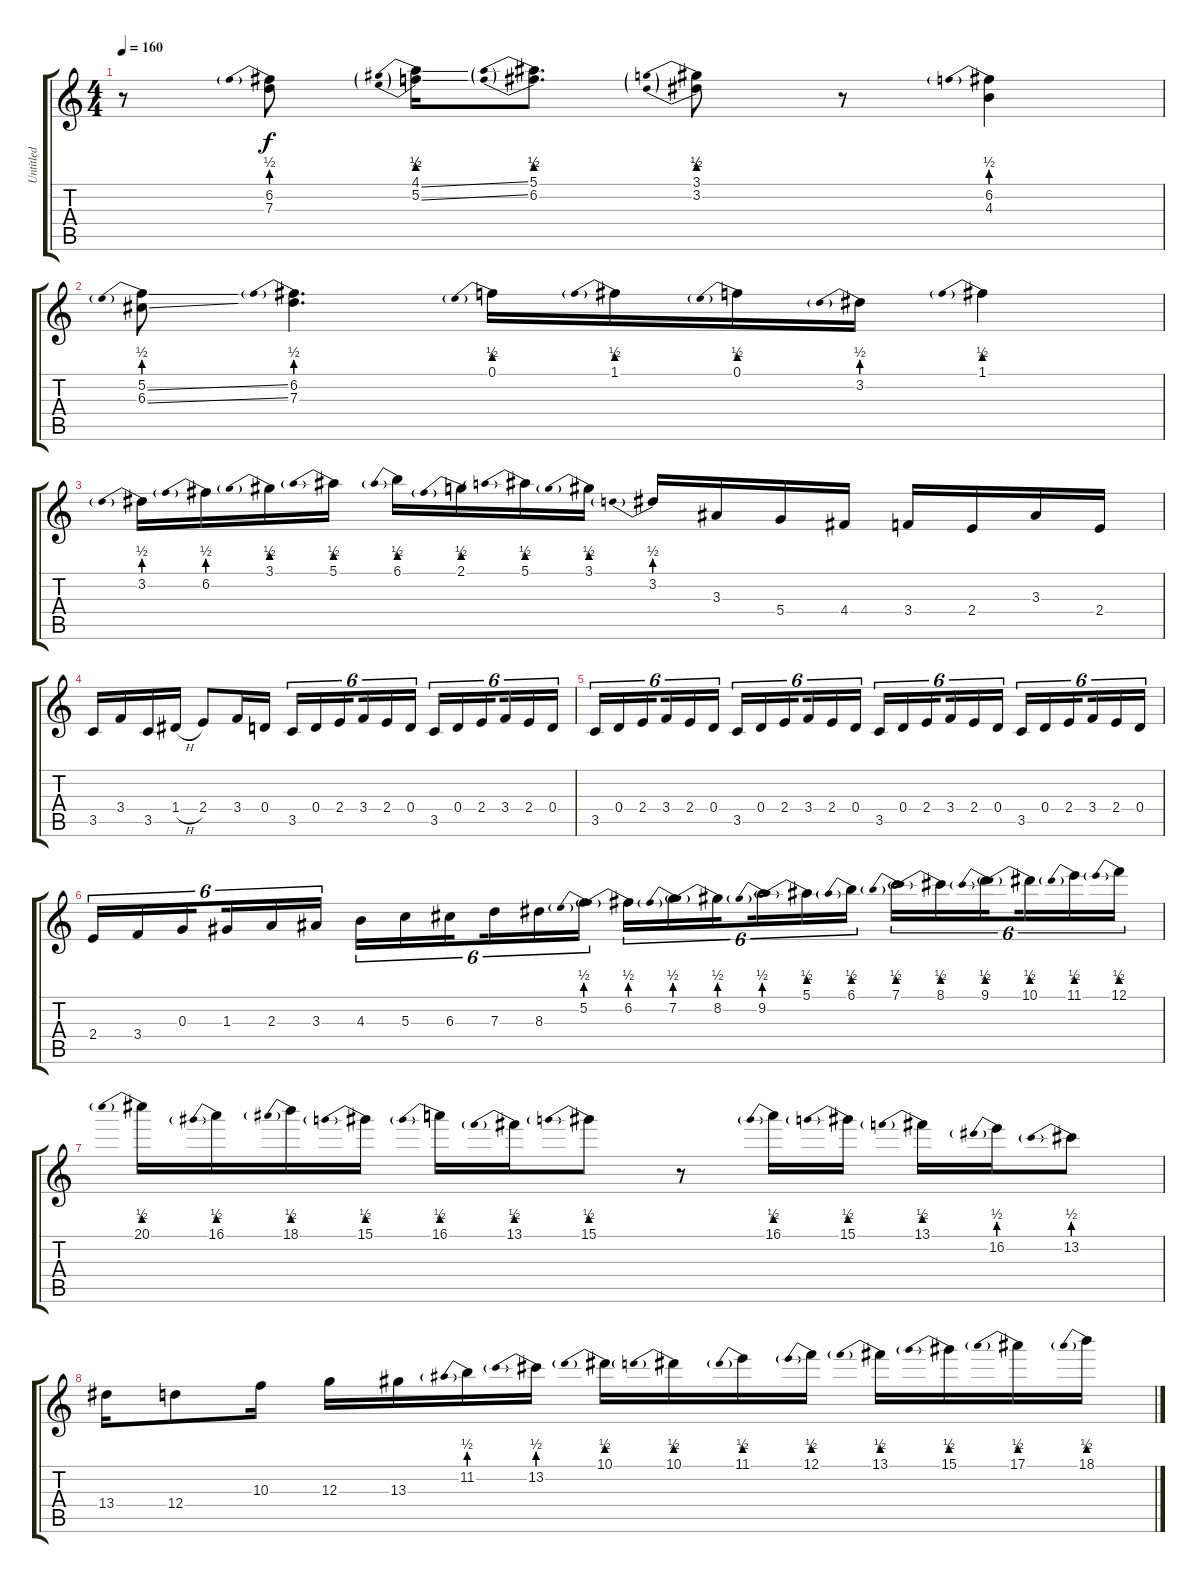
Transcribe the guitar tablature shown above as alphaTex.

\track ("Untitled" "Untitled") {instrument acousticguitarsteel}
\staff {score tabs}
\tuning (E4 B3 G3 D3 A2 E2) {hide}
\ts (4 4)
\tempo 160
\clef g2
\ks c
r.8{dy f} (6.2{be (prebend 0 2 60 2)} 7.3).8 (4.1{be (prebend 0 2 60 2) ss} 5.2{be (prebend 0 2 60 2) ss}).16 (5.1{be (prebend 0 2 60 2)} 6.2{be (prebend 0 2 60 2)}).8{d} (3.1{be (prebend 0 2 60 2)} 3.2{be (prebend 0 2 60 2)}).8 r.8 (6.2{be (prebend 0 2 60 2)} 4.3).4 |
(5.2{be (prebend 0 2 60 2) ss} 6.3{ss}).8 (6.2{be (prebend 0 2 60 2)} 7.3).4{d} 0.1{be (prebend 0 2 60 2)}.16 1.1{be (prebend 0 2 60 2)}.16 0.1{be (prebend 0 2 60 2)}.16 3.2{be (prebend 0 2 60 2)}.16 1.1{be (prebend 0 2 60 2)}.4 |
3.2{be (prebend 0 2 60 2)}.16 6.2{be (prebend 0 2 60 2)}.16 3.1{be (prebend 0 2 60 2)}.16 5.1{be (prebend 0 2 60 2)}.16 6.1{be (prebend 0 2 60 2)}.16 2.1{be (prebend 0 2 60 2)}.16 5.1{be (prebend 0 2 60 2)}.16 3.1{be (prebend 0 2 60 2)}.16 3.2{be (prebend 0 2 60 2)}.16 3.3.16 5.4.16 4.4.16 3.4.16 2.4.16 3.3.16 2.4.16 |
3.5.16 3.4.16 3.5.16 1.4{h}.16 2.4.8 3.4.16 0.4.16 3.5.16{tu (6 4)} 0.4.16{tu (6 4)} 2.4.16{tu (6 4) beam splitsecondary} 3.4.16{tu (6 4)} 2.4.16{tu (6 4)} 0.4.16{tu (6 4)} 3.5.16{tu (6 4)} 0.4.16{tu (6 4)} 2.4.16{tu (6 4) beam splitsecondary} 3.4.16{tu (6 4)} 2.4.16{tu (6 4)} 0.4.16{tu (6 4)} |
3.5.16{tu (6 4)} 0.4.16{tu (6 4)} 2.4.16{tu (6 4) beam splitsecondary} 3.4.16{tu (6 4)} 2.4.16{tu (6 4)} 0.4.16{tu (6 4)} 3.5.16{tu (6 4)} 0.4.16{tu (6 4)} 2.4.16{tu (6 4) beam splitsecondary} 3.4.16{tu (6 4)} 2.4.16{tu (6 4)} 0.4.16{tu (6 4)} 3.5.16{tu (6 4)} 0.4.16{tu (6 4)} 2.4.16{tu (6 4) beam splitsecondary} 3.4.16{tu (6 4)} 2.4.16{tu (6 4)} 0.4.16{tu (6 4)} 3.5.16{tu (6 4)} 0.4.16{tu (6 4)} 2.4.16{tu (6 4) beam splitsecondary} 3.4.16{tu (6 4)} 2.4.16{tu (6 4)} 0.4.16{tu (6 4)} |
2.4.16{tu (6 4)} 3.4.16{tu (6 4)} 0.3.16{tu (6 4) beam splitsecondary} 1.3.16{tu (6 4)} 2.3.16{tu (6 4)} 3.3.16{tu (6 4)} 4.3.16{tu (6 4)} 5.3.16{tu (6 4)} 6.3.16{tu (6 4) beam splitsecondary} 7.3.16{tu (6 4)} 8.3.16{tu (6 4)} 5.2{be (prebend 0 2 60 2)}.16{tu (6 4)} 6.2{be (prebend 0 2 60 2)}.16{tu (6 4)} 7.2{be (prebend 0 2 60 2)}.16{tu (6 4)} 8.2{be (prebend 0 2 60 2)}.16{tu (6 4) beam splitsecondary} 9.2{be (prebend 0 2 60 2)}.16{tu (6 4)} 5.1{be (prebend 0 2 60 2)}.16{tu (6 4)} 6.1{be (prebend 0 2 60 2)}.16{tu (6 4)} 7.1{be (prebend 0 2 60 2)}.16{tu (6 4)} 8.1{be (prebend 0 2 60 2)}.16{tu (6 4)} 9.1{be (prebend 0 2 60 2)}.16{tu (6 4) beam splitsecondary} 10.1{be (prebend 0 2 60 2)}.16{tu (6 4)} 11.1{be (prebend 0 2 60 2)}.16{tu (6 4)} 12.1{be (prebend 0 2 60 2)}.16{tu (6 4)} |
20.1{be (prebend 0 2 60 2)}.16 16.1{be (prebend 0 2 60 2)}.16 18.1{be (prebend 0 2 60 2)}.16 15.1{be (prebend 0 2 60 2)}.16 16.1{be (prebend 0 2 60 2)}.16 13.1{be (prebend 0 2 60 2)}.16 15.1{be (prebend 0 2 60 2)}.8 r.8 16.1{be (prebend 0 2 60 2)}.16 15.1{be (prebend 0 2 60 2)}.16 13.1{be (prebend 0 2 60 2)}.16 16.2{be (prebend 0 2 60 2)}.16 13.2{be (prebend 0 2 60 2)}.8 |
13.4.16 12.4.8 10.3.16 12.3.16 13.3.16 11.2{be (prebend 0 2 60 2)}.16 13.2{be (prebend 0 2 60 2)}.16 10.1{be (prebend 0 2 60 2)}.16 10.1{be (prebend 0 2 60 2)}.16 11.1{be (prebend 0 2 60 2)}.16 12.1{be (prebend 0 2 60 2)}.16 13.1{be (prebend 0 2 60 2)}.16 15.1{be (prebend 0 2 60 2)}.16 17.1{be (prebend 0 2 60 2)}.16 18.1{be (prebend 0 2 60 2)}.16
